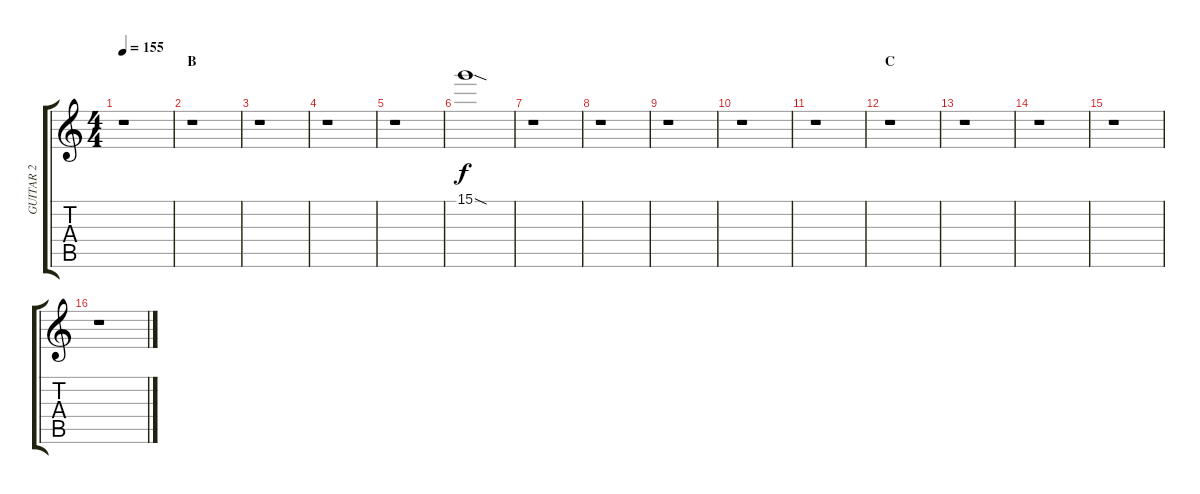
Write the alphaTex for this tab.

\track ("GUITAR 2" "GUITAR 2") {instrument distortionguitar}
\staff {score tabs}
\tuning (E4 B3 G3 D3 A2 E2) {hide}
\ts (4 4)
\tempo 155
\clef g2
\ks c
r.1{dy f} |
\section ("" "B")
r.1 |
r.1 |
r.1 |
r.1 |
15.1{sod}.1 |
r.1 |
r.1 |
r.1 |
r.1 |
r.1 |
\section ("" "C")
r.1 |
r.1 |
r.1 |
r.1 |
r.1
